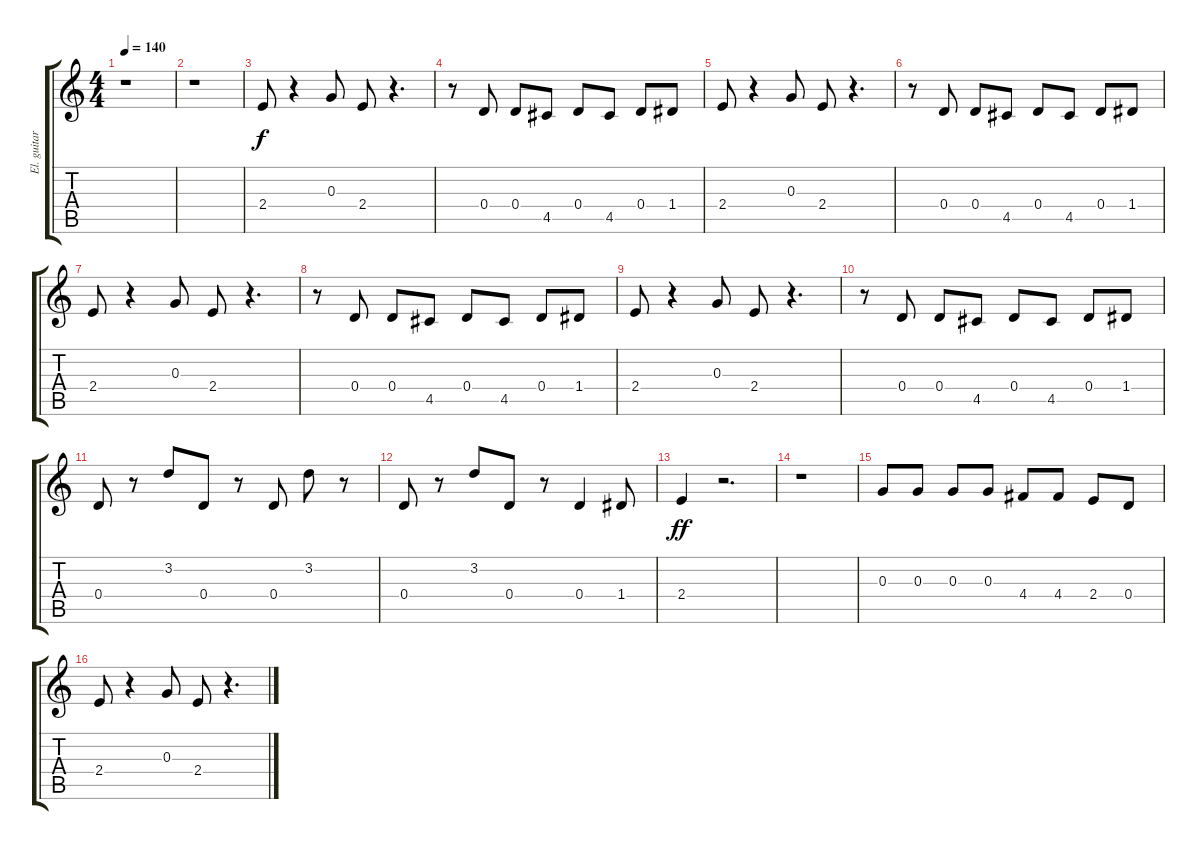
\track ("El. guitar 2" "El. guitar") {instrument overdrivenguitar}
\staff {score tabs}
\tuning (E4 B3 G3 D3 A2 E2) {hide}
\ts (4 4)
\tempo 140
\clef g2
\ks c
r.1{dy f instrument overdrivenguitar} |
r.1 |
2.4.8 r.4 0.3.8 2.4.8 r.4{d} |
r.8 0.4.8 0.4.8 4.5.8 0.4.8 4.5.8 0.4.8 1.4.8 |
2.4.8 r.4 0.3.8 2.4.8 r.4{d} |
r.8 0.4.8 0.4.8 4.5.8 0.4.8 4.5.8 0.4.8 1.4.8 |
2.4.8 r.4 0.3.8 2.4.8 r.4{d} |
r.8 0.4.8 0.4.8 4.5.8 0.4.8 4.5.8 0.4.8 1.4.8 |
2.4.8 r.4 0.3.8 2.4.8 r.4{d} |
r.8 0.4.8 0.4.8 4.5.8 0.4.8 4.5.8 0.4.8 1.4.8 |
0.4.8 r.8 3.2.8 0.4.8 r.8 0.4.8 3.2.8 r.8 |
0.4.8 r.8 3.2.8 0.4.8 r.8 0.4.4 1.4.8 |
2.4.4{dy ff} r.2{d} |
r.1 |
0.3.8 0.3.8 0.3.8 0.3.8 4.4.8 4.4.8 2.4.8 0.4.8 |
2.4.8 r.4 0.3.8 2.4.8 r.4{d}
